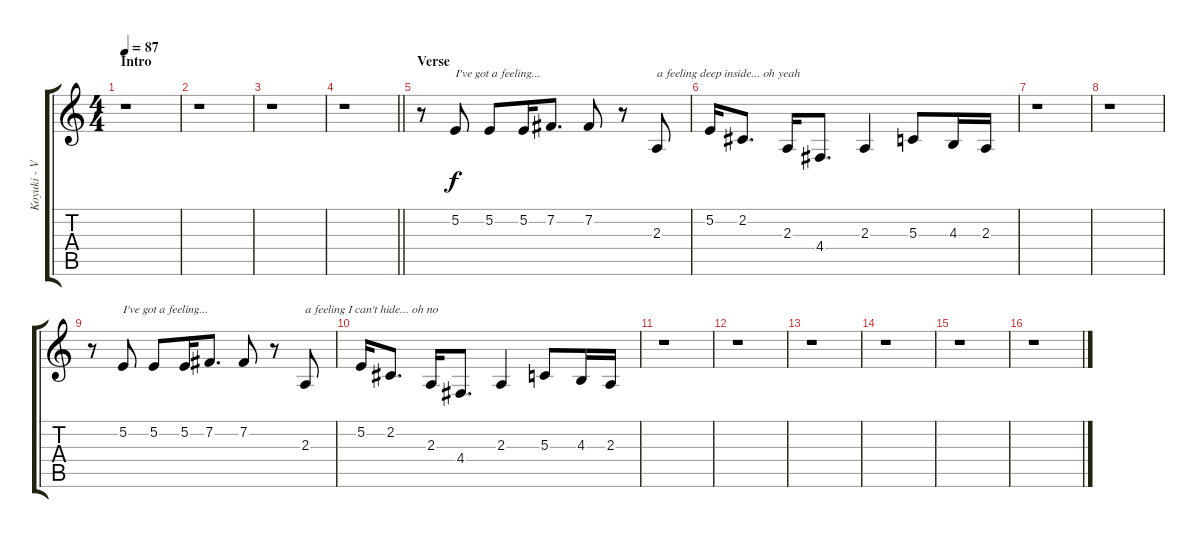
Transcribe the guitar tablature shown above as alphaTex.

\track ("Koyuki - Vocals" "Koyuki - V") {instrument baritonesax}
\staff {score tabs}
\tuning (E4 B3 G3 D3 A2 E2) {hide}
\ts (4 4)
\section ("" "Intro")
\tempo 87
\clef g2
\ks c
r.1{dy f instrument baritonesax} |
r.1 |
r.1 |
\barLineRight lightlight
r.1 |
\section ("" "Verse")
r.8 5.2.8{txt "I've got a feeling..."} 5.2.8 5.2.16 7.2.8{d} 7.2.8 r.8 2.3.8{txt "a feeling deep inside... oh yeah"} |
5.2.16 2.2.8{d} 2.3.16 4.4.8{d} 2.3.4 5.3.8 4.3.16 2.3.16 |
r.1 |
r.1 |
r.8 5.2.8{txt "I've got a feeling..."} 5.2.8 5.2.16 7.2.8{d} 7.2.8 r.8 2.3.8{txt "a feeling I can't hide... oh no"} |
5.2.16 2.2.8{d} 2.3.16 4.4.8{d} 2.3.4 5.3.8 4.3.16 2.3.16 |
r.1 |
r.1 |
r.1 |
r.1 |
r.1 |
r.1
